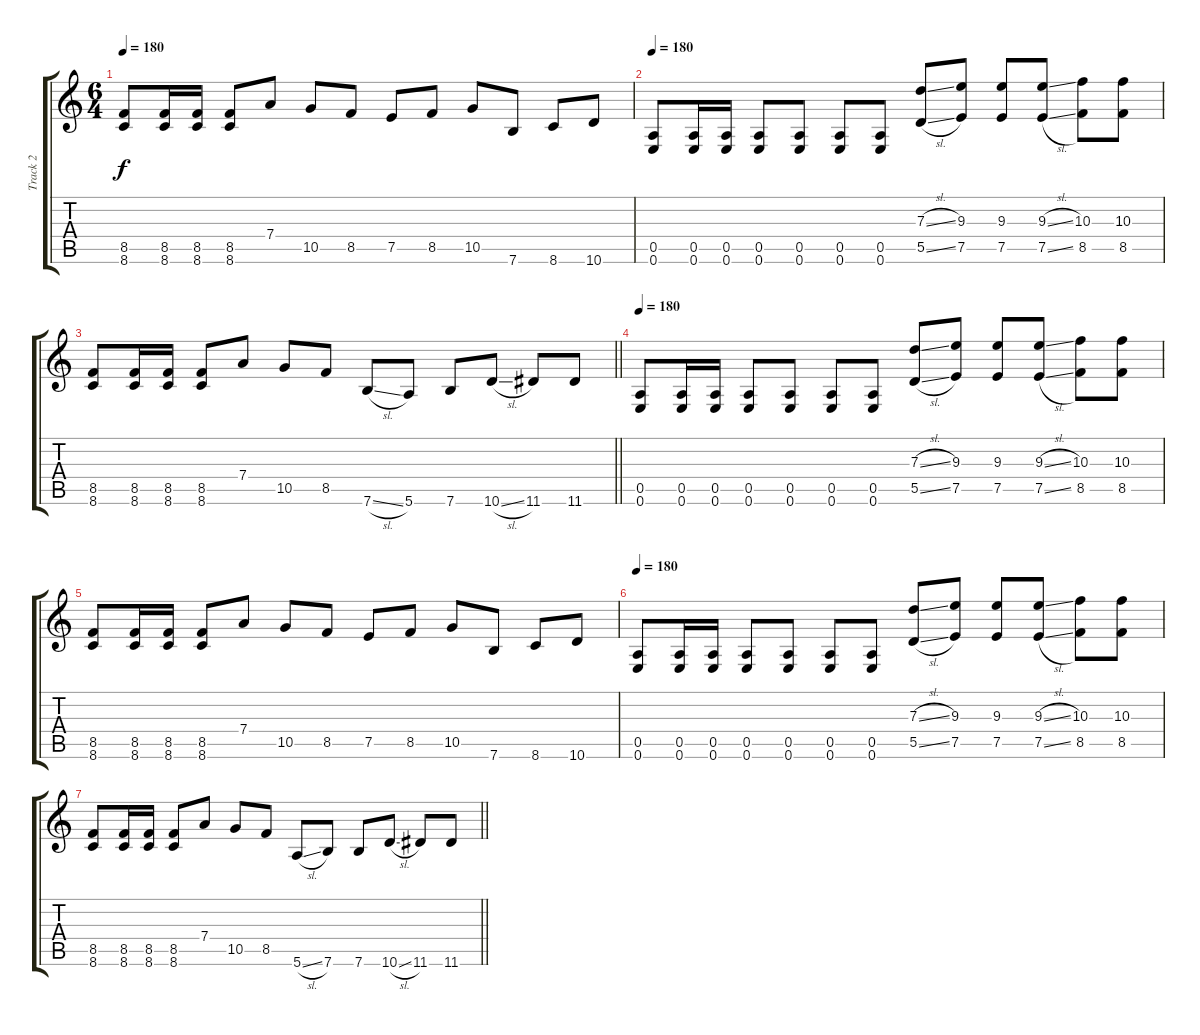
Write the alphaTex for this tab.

\track ("Track 2" "Track 2") {instrument distortionguitar}
\staff {score tabs}
\tuning (E4 B3 G3 D3 A2 E2) {hide}
\ts (6 4)
\tempo 180
\clef g2
\ks c
(8.5 8.6).8{dy f} (8.5 8.6).16 (8.5 8.6).16 (8.5 8.6).8 7.4.8 10.5.8 8.5.8 7.5.8 8.5.8 10.5.8 7.6.8 8.6.8 10.6.8 |
\tempo 180
(0.5 0.6).8 (0.5 0.6).16 (0.5 0.6).16 (0.5 0.6).8 (0.5 0.6).8 (0.5 0.6).8 (0.5 0.6).8 (7.3{sl} 5.5{sl}).8 (9.3 7.5).8 (9.3 7.5).8 (9.3{sl} 7.5{sl}).8 (10.3 8.5).8 (10.3 8.5).8 |
\barLineRight lightlight
(8.5 8.6).8 (8.5 8.6).16 (8.5 8.6).16 (8.5 8.6).8 7.4.8 10.5.8 8.5.8 7.6{sl}.8 5.6.8 7.6.8 10.6{sl}.8 11.6.8 11.6.8 |
\tempo 180
(0.5 0.6).8 (0.5 0.6).16 (0.5 0.6).16 (0.5 0.6).8 (0.5 0.6).8 (0.5 0.6).8 (0.5 0.6).8 (7.3{sl} 5.5{sl}).8 (9.3 7.5).8 (9.3 7.5).8 (9.3{sl} 7.5{sl}).8 (10.3 8.5).8 (10.3 8.5).8 |
(8.5 8.6).8 (8.5 8.6).16 (8.5 8.6).16 (8.5 8.6).8 7.4.8 10.5.8 8.5.8 7.5.8 8.5.8 10.5.8 7.6.8 8.6.8 10.6.8 |
\tempo 180
(0.5 0.6).8 (0.5 0.6).16 (0.5 0.6).16 (0.5 0.6).8 (0.5 0.6).8 (0.5 0.6).8 (0.5 0.6).8 (7.3{sl} 5.5{sl}).8 (9.3 7.5).8 (9.3 7.5).8 (9.3{sl} 7.5{sl}).8 (10.3 8.5).8 (10.3 8.5).8 |
\barLineRight lightlight
(8.5 8.6).8 (8.5 8.6).16 (8.5 8.6).16 (8.5 8.6).8 7.4.8 10.5.8 8.5.8 5.6{sl}.8 7.6.8 7.6.8 10.6{sl}.8 11.6.8 11.6.8
